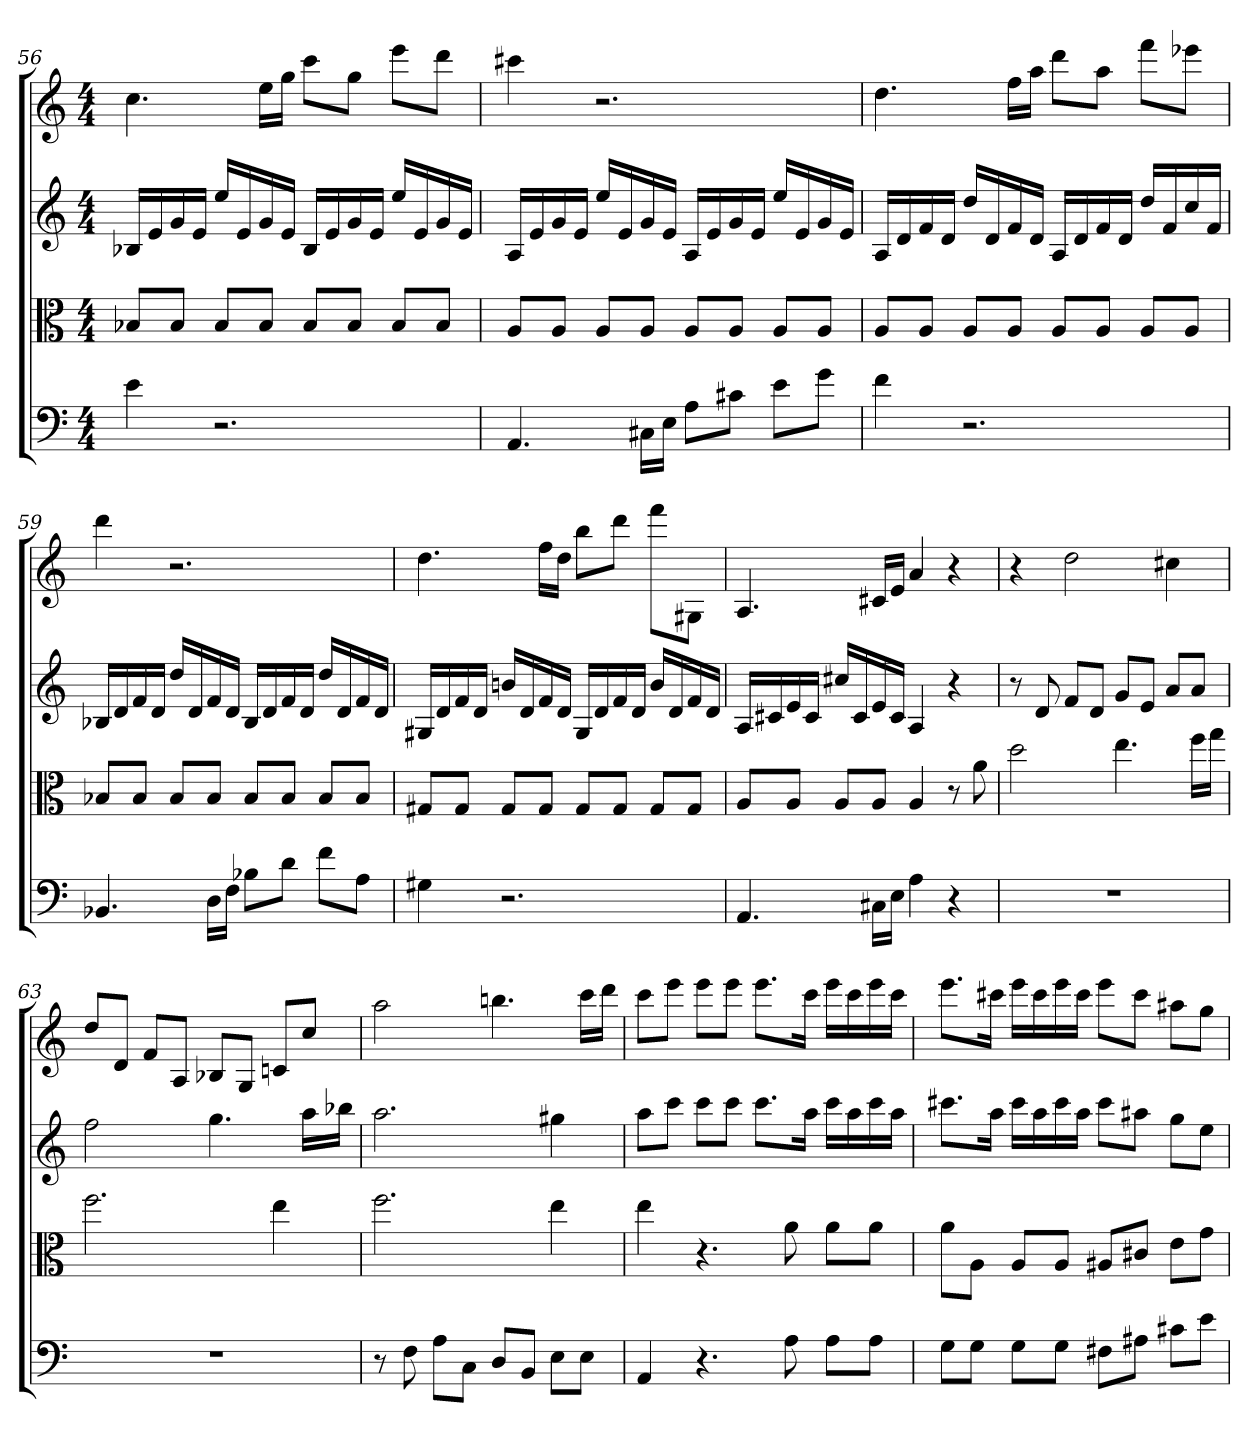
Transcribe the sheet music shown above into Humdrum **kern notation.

**kern	**kern	**kern	**kern
*part4	*part3	*part2	*part1
*staff4	*staff3	*staff2	*staff1
*clefF4	*clefC3	*clefG2	*clefG2
*k[]	*k[]	*k[]	*k[]
*M4/4	*M4/4	*M4/4	*M4/4
=56	=56	=56	=56
4e\	8B-X/L	16B-X/LL	4.cc\
.	.	16e/	.
.	8B-/J	16g/	.
.	.	16e/JJ	.
2.r	8B-/L	16ee/LL	.
.	.	16e/	.
.	8B-/J	16g/	16ee\LL
.	.	16e/JJ	16gg\JJ
.	8B-/L	16B-/LL	8ccc\L
.	.	16e/	.
.	8B-/J	16g/	8gg\J
.	.	16e/JJ	.
.	8B-/L	16ee/LL	8eee\L
.	.	16e/	.
.	8B-/J	16g/	8ddd\J
.	.	16e/JJ	.
=57	=57	=57	=57
4.AA/	8A/L	16A/LL	4ccc#X\
.	.	16e/	.
.	8A/J	16g/	.
.	.	16e/JJ	.
.	8A/L	16ee/LL	2.r
.	.	16e/	.
16C#X\LL	8A/J	16g/	.
16E\JJ	.	16e/JJ	.
8A\L	8A/L	16A/LL	.
.	.	16e/	.
8c#X\J	8A/J	16g/	.
.	.	16e/JJ	.
8e\L	8A/L	16ee/LL	.
.	.	16e/	.
8g\J	8A/J	16g/	.
.	.	16e/JJ	.
=58	=58	=58	=58
4f\	8A/L	16A/LL	4.dd\
.	.	16d/	.
.	8A/J	16f/	.
.	.	16d/JJ	.
2.r	8A/L	16dd/LL	.
.	.	16d/	.
.	8A/J	16f/	16ff\LL
.	.	16d/JJ	16aa\JJ
.	8A/L	16A/LL	8ddd\L
.	.	16d/	.
.	8A/J	16f/	8aa\J
.	.	16d/JJ	.
.	8A/L	16dd/LL	8fff\L
.	.	16f/	.
.	8A/J	16cc/	8eee-X\J
.	.	16f/JJ	.
=59	=59	=59	=59
4.BB-X/	8B-X/L	16B-X/LL	4ddd\
.	.	16d/	.
.	8B-/J	16f/	.
.	.	16d/JJ	.
.	8B-/L	16dd/LL	2.r
.	.	16d/	.
16D\LL	8B-/J	16f/	.
16F\JJ	.	16d/JJ	.
8B-X\L	8B-/L	16B-/LL	.
.	.	16d/	.
8d\J	8B-/J	16f/	.
.	.	16d/JJ	.
8f\L	8B-/L	16dd/LL	.
.	.	16d/	.
8A\J	8B-/J	16f/	.
.	.	16d/JJ	.
=60	=60	=60	=60
4G#X\	8G#X/L	16G#X/LL	4.dd\
.	.	16d/	.
.	8G#/J	16f/	.
.	.	16d/JJ	.
2.r	8G#/L	16bn/LL	.
.	.	16d/	.
.	8G#/J	16f/	16ff\LL
.	.	16d/JJ	16dd\JJ
.	8G#/L	16G#/LL	8bb\L
.	.	16d/	.
.	8G#/J	16f/	8ddd\J
.	.	16d/JJ	.
.	8G#/L	16b/LL	8fff\L
.	.	16d/	.
.	8G#/J	16f/	8G#X\J
.	.	16d/JJ	.
=61	=61	=61	=61
4.AA/	8A/L	16A/LL	4.A/
.	.	16c#X/	.
.	8A/J	16e/	.
.	.	16c#/JJ	.
.	8A/L	16cc#X/LL	.
.	.	16c#/	.
16C#X\LL	8A/J	16e/	16c#X/LL
16E\JJ	.	16c#/JJ	16e/JJ
4A\	4A/	4A/	4a/
4r	8r	4r	4r
.	8a\	.	.
=62	=62	=62	=62
1r	2dd\	8r	4r
.	.	8d/	.
.	.	8f/L	2dd\
.	.	8d/J	.
.	4.ee\	8g/L	.
.	.	8e/J	.
.	.	8a/L	4cc#X\
.	16ff\LL	8a/J	.
.	16gg\JJ	.	.
=63	=63	=63	=63
1r	2.ff\	2ff\	8dd/L
.	.	.	8d/J
.	.	.	8f/L
.	.	.	8A/J
.	.	4.gg\	8B-X/L
.	.	.	8G/J
.	4ee\	.	8cn/L
.	.	16aa\LL	8cc/J
.	.	16bb-X\JJ	.
=64	=64	=64	=64
8r	2.ff\	2.aa\	2aa\
8F\	.	.	.
8A\L	.	.	.
8C\J	.	.	.
8D/L	.	.	4.bbn\
8BB/J	.	.	.
8E\L	4ee\	4gg#X\	.
8E\J	.	.	16ccc\LL
.	.	.	16ddd\JJ
=65	=65	=65	=65
4AA/	4ee\	8aa\L	8ccc\L
.	.	8ccc\J	8eee\J
4.r	4.r	8ccc\L	8eee\L
.	.	8ccc\J	8eee\J
.	.	8.ccc\L	8.eee\L
8A\	8a\	.	.
.	.	16aa\Jk	16ccc\Jk
8A\L	8a\L	16ccc\LL	16eee\LL
.	.	16aa\	16ccc\
8A\J	8a\J	16ccc\	16eee\
.	.	16aa\JJ	16ccc\JJ
=66	=66	=66	=66
8G\L	8a\L	8.ccc#X\L	8.eee\L
8G\J	8A\J	.	.
.	.	16aa\Jk	16ccc#X\Jk
8G\L	8A/L	16ccc#\LL	16eee\LL
.	.	16aa\	16ccc#\
8G\J	8A/J	16ccc#\	16eee\
.	.	16aa\JJ	16ccc#\JJ
8F#X\L	8A#X/L	8ccc#\L	8eee\L
8A#X\J	8c#X/J	8aa#X\J	8ccc#\J
8c#X\L	8e\L	8gg\L	8aa#X\L
8e\J	8g\J	8ee\J	8gg\J
=	=	=	=
*-	*-	*-	*-
